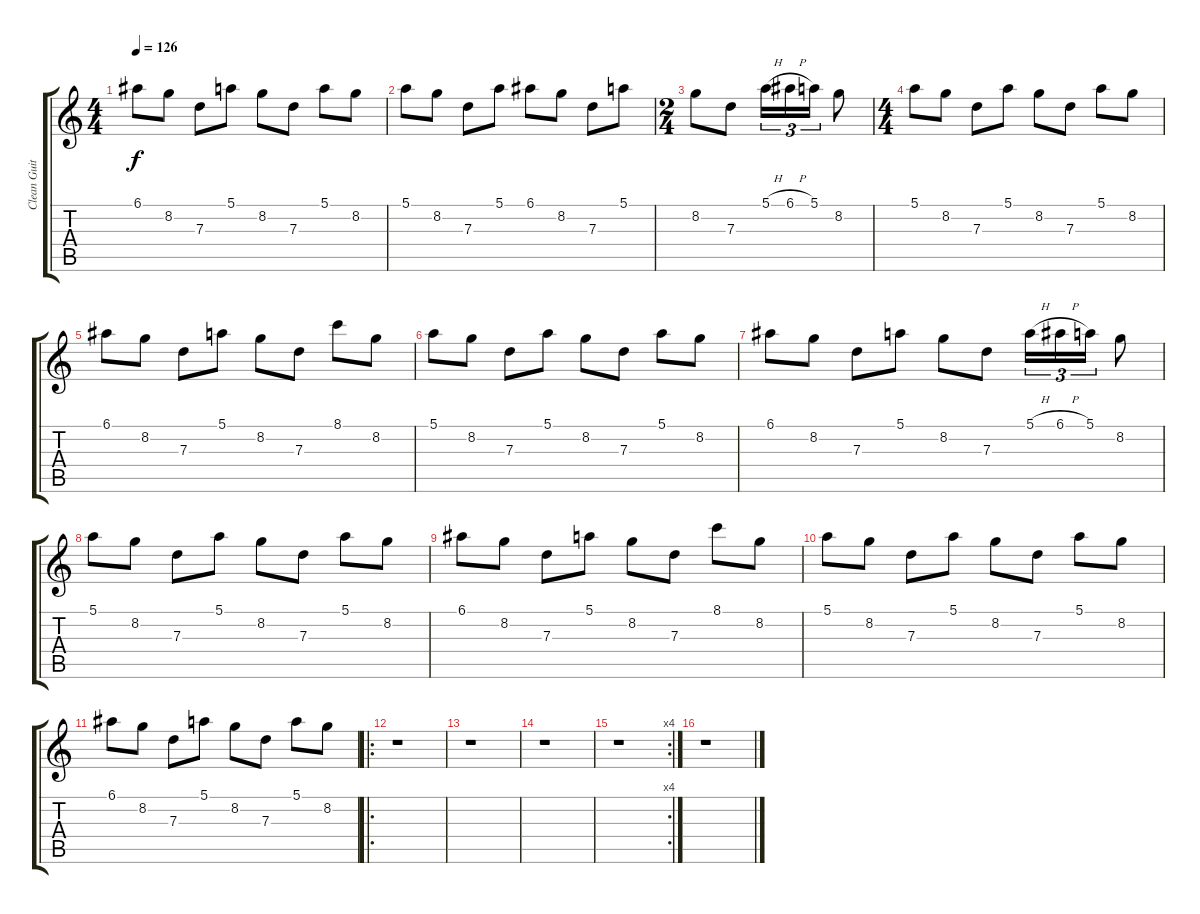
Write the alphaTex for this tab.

\track ("Clean Guitar" "Clean Guit") {instrument electricguitarclean}
\staff {score tabs}
\tuning (E4 B3 G3 D3 A2 E2) {hide}
\ts (4 4)
\tempo 126
\clef g2
\ks c
6.1.8{dy f} 8.2.8 7.3.8 5.1.8 8.2.8 7.3.8 5.1.8 8.2.8 |
5.1.8 8.2.8 7.3.8 5.1.8 6.1.8 8.2.8 7.3.8 5.1.8 |
\ts (2 4)
8.2.8 7.3.8 5.1{h}.16{tu (3 2)} 6.1{h}.16{tu (3 2)} 5.1.16{tu (3 2)} 8.2.8 |
\ts (4 4)
5.1.8 8.2.8 7.3.8 5.1.8 8.2.8 7.3.8 5.1.8 8.2.8 |
6.1.8 8.2.8 7.3.8 5.1.8 8.2.8 7.3.8 8.1.8 8.2.8 |
5.1.8 8.2.8 7.3.8 5.1.8 8.2.8 7.3.8 5.1.8 8.2.8 |
6.1.8 8.2.8 7.3.8 5.1.8 8.2.8 7.3.8 5.1{h}.16{tu (3 2)} 6.1{h}.16{tu (3 2)} 5.1.16{tu (3 2)} 8.2.8 |
5.1.8 8.2.8 7.3.8 5.1.8 8.2.8 7.3.8 5.1.8 8.2.8 |
6.1.8 8.2.8 7.3.8 5.1.8 8.2.8 7.3.8 8.1.8 8.2.8 |
5.1.8 8.2.8 7.3.8 5.1.8 8.2.8 7.3.8 5.1.8 8.2.8 |
6.1.8 8.2.8 7.3.8 5.1.8 8.2.8 7.3.8 5.1.8 8.2.8 |
\ro
r.1 |
r.1 |
r.1 |
\rc 4
r.1 |
r.1
